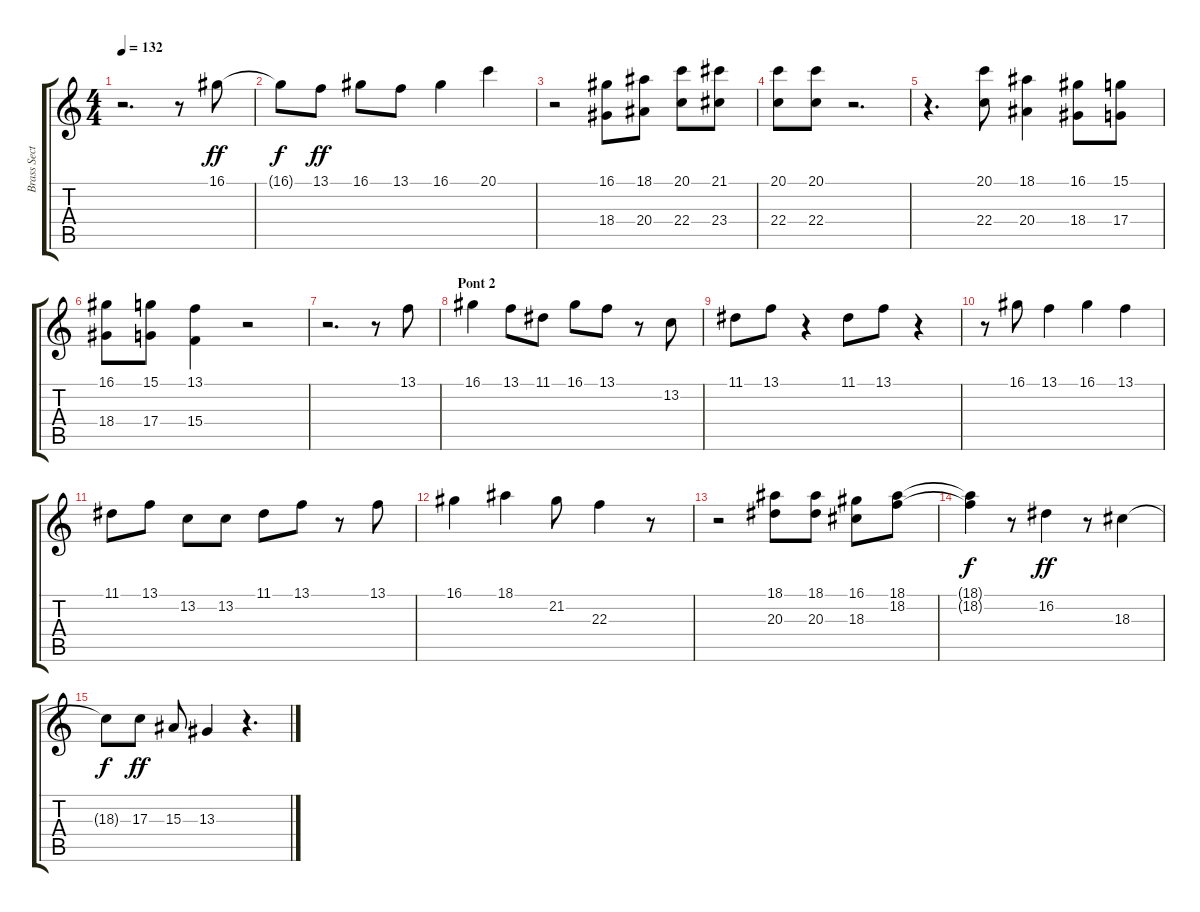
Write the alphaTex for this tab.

\track ("Brass Section / T. Sax" "Brass Sect") {instrument brasssection}
\staff {score tabs}
\tuning (E4 B3 G3 D3 A2 E2) {hide}
\ts (4 4)
\tempo 132
\clef g2
\ks c
r.2{d dy ff} r.8 16.1.8 |
16.1{t}.8{dy f} 13.1.8{dy ff} 16.1.8 13.1.8 16.1.4 20.1.4 |
r.2 (16.1 18.4).8 (18.1 20.4).8 (20.1 22.4).8 (21.1 23.4).8 |
(20.1 22.4).8 (20.1 22.4).8 r.2{d} |
r.4{d} (20.1 22.4).8 (18.1 20.4).4 (16.1 18.4).8 (15.1 17.4).8 |
(16.1 18.4).8 (15.1 17.4).8 (13.1 15.4).4 r.2 |
r.2{d} r.8 13.1.8 |
\section ("" " Pont 2")
16.1.4 13.1.8 11.1.8 16.1.8 13.1.8 r.8 13.2.8 |
11.1.8 13.1.8 r.4 11.1.8 13.1.8 r.4 |
r.8 16.1.8 13.1.4 16.1.4 13.1.4 |
11.1.8 13.1.8 13.2.8 13.2.8 11.1.8 13.1.8 r.8 13.1.8 |
16.1.4 18.1.4 21.2.8 22.3.4 r.8 |
r.2 (18.1 20.3).8 (18.1 20.3).8 (16.1 18.3).8 (18.1 18.2).8 |
(18.1{t} 18.2{t}).4{dy f} r.8 16.2.4{dy ff} r.8 18.3.4 |
18.3{t}.8{dy f} 17.3.8{dy ff} 15.3.8 13.3.4 r.4{d}
